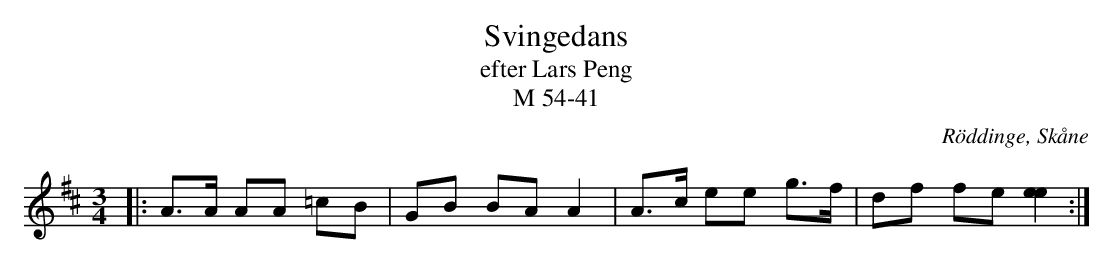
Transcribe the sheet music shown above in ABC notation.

X:1
T:Svingedans
T:efter Lars Peng
T:M 54-41
O:Röddinge, Skåne
M:3/4
L:1/8
Q:108
K:D
|: A>A AA =cB | GB BA A2 | A>c ee g>f | df fe [e2e2] :|
